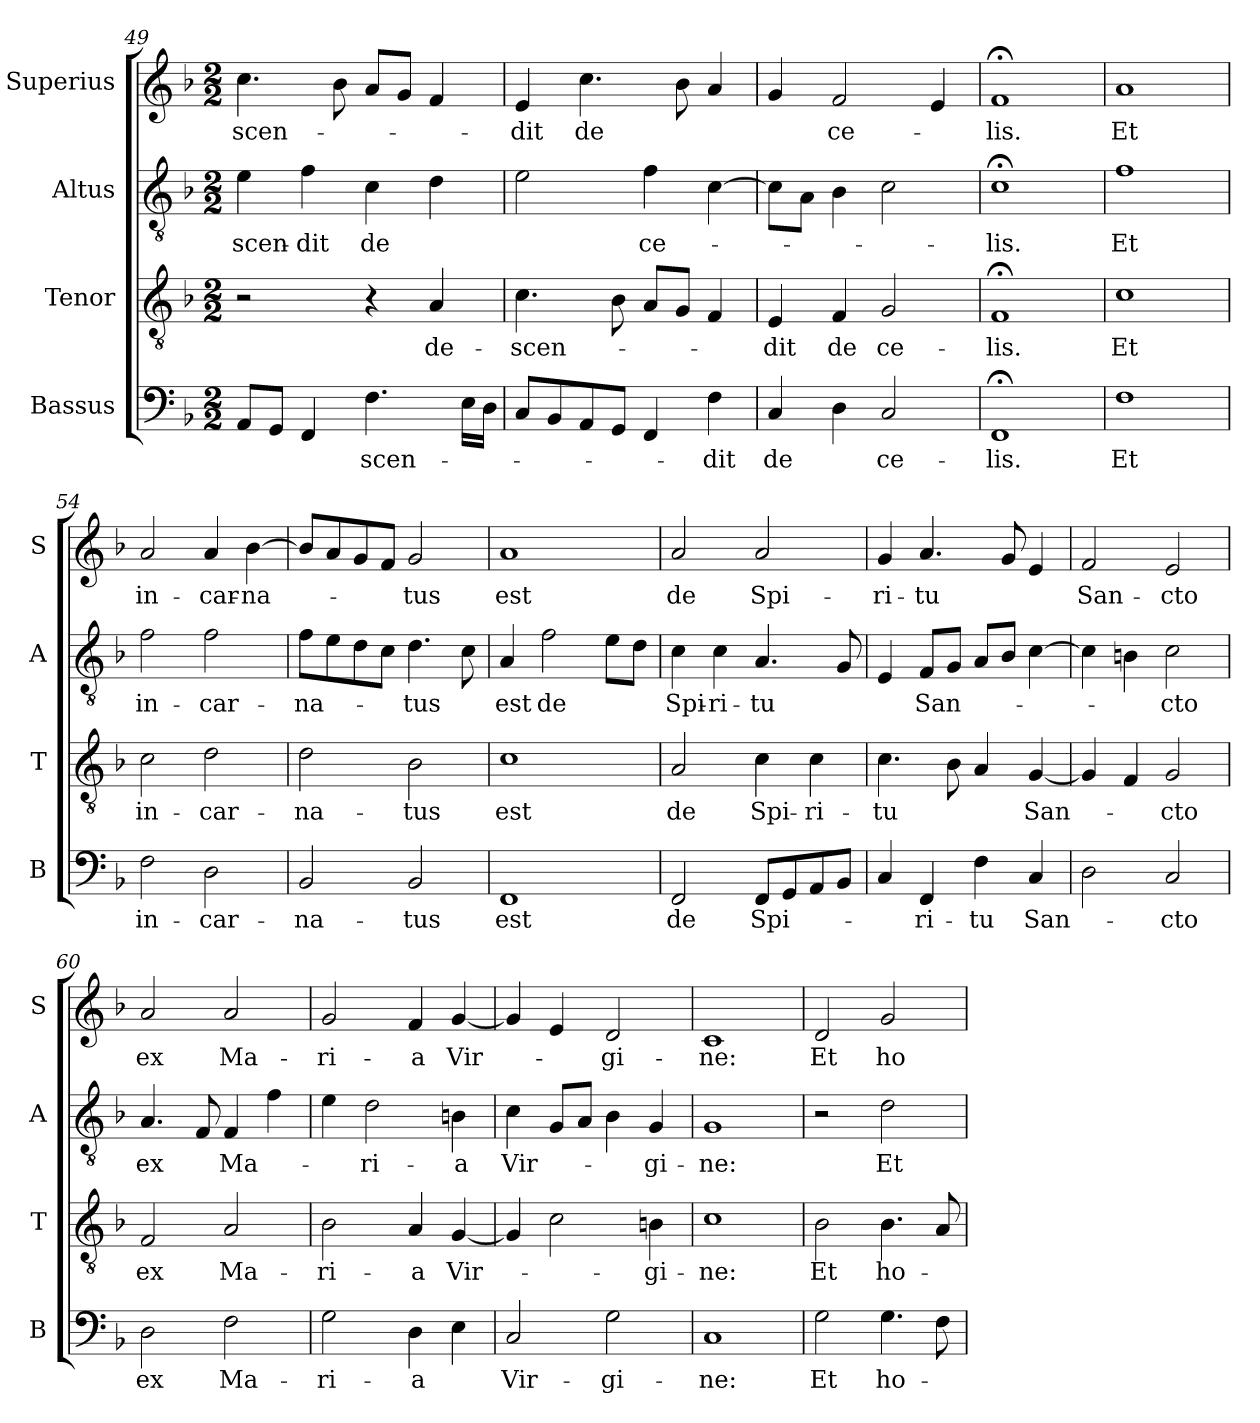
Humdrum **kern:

**kern	**text	**kern	**text	**kern	**text	**kern	**text
*part4	*part4	*part3	*part3	*part2	*part2	*part1	*part1
*staff4	*staff4	*staff3	*staff3	*staff2	*staff2	*staff1	*staff1
*I"Bassus	*	*I"Tenor	*	*I"Altus	*	*I"Superius	*
*I'B	*	*I'T	*	*I'A	*	*I'S	*
*clefF4	*	*clefGv2	*	*clefGv2	*	*clefG2	*
*k[b-]	*	*k[b-]	*	*k[b-]	*	*k[b-]	*
*M2/2	*	*M2/2	*	*M2/2	*	*M2/2	*
=49	=49	=49	=49	=49	=49	=49	=49
8AAL	.	2r	.	4e	-scen-	4.cc	-scen-
8GGJ	.	.	.	.	.	.	.
4FF	.	.	.	4f	-dit	.	.
.	.	.	.	.	.	8b-	.
4.F	-scen-	4r	.	4c	de	8aL	.
.	.	.	.	.	.	8gJ	.
.	.	4A	de-	4d	.	4f	.
16ELL	.	.	.	.	.	.	.
16DJJ	.	.	.	.	.	.	.
=50	=50	=50	=50	=50	=50	=50	=50
8CL	.	4.c	-scen-	2e	.	4e	-dit
8BB-	.	.	.	.	.	.	.
8AA	.	.	.	.	.	4.cc	de
8GGJ	.	8B-	.	.	.	.	.
4FF	.	8AL	.	4f	ce-	.	.
.	.	8GJ	.	.	.	8b-	.
4F	-dit	4F	.	[4c	.	4a	.
=51	=51	=51	=51	=51	=51	=51	=51
4C	de	4E	-dit	8cL]	.	4g	.
.	.	.	.	8AJ	.	.	.
4D	.	4F	de	4B-	.	2f	ce-
2C	ce-	2G	ce-	2c	.	.	.
.	.	.	.	.	.	4e	.
=52	=52	=52	=52	=52	=52	=52	=52
1FF;<	-lis.	1F;<	-lis.	1c;<	-lis.	1f;<	-lis.
=53	=53	=53	=53	=53	=53	=53	=53
1F	Et	1c	Et	1f	Et	1a	Et
=54	=54	=54	=54	=54	=54	=54	=54
2F	in-	2c	in-	2f	in-	2a	in-
2D	-car-	2d	-car-	2f	-car-	4a	-car-
.	.	.	.	.	.	[4b-	-na-
=55	=55	=55	=55	=55	=55	=55	=55
2BB-	-na-	2d	-na-	8fL	-na-	8b-L]	.
.	.	.	.	8e	.	8a	.
.	.	.	.	8d	.	8g	.
.	.	.	.	8cJ	.	8fJ	.
2BB-	-tus	2B-	-tus	4.d	-tus	2g	-tus
.	.	.	.	8c	.	.	.
=56	=56	=56	=56	=56	=56	=56	=56
1FF	est	1c	est	4A	est	1a	est
.	.	.	.	2f	de	.	.
.	.	.	.	8eL	.	.	.
.	.	.	.	8dJ	.	.	.
=57	=57	=57	=57	=57	=57	=57	=57
2FF	de	2A	de	4c	Spi-	2a	de
.	.	.	.	4c	-ri-	.	.
8FFL	Spi-	4c	Spi-	4.A	-tu	2a	Spi-
8GG	.	.	.	.	.	.	.
8AA	.	4c	-ri-	.	.	.	.
8BB-J	.	.	.	8G	.	.	.
=58	=58	=58	=58	=58	=58	=58	=58
4C	.	4.c	-tu	4E	.	4g	-ri-
4FF	-ri-	.	.	8FL	San-	4.a	-tu
.	.	8B-	.	8GJ	.	.	.
4F	-tu	4A	.	8AL	.	.	.
.	.	.	.	8B-J	.	8g	.
4C	San-	[4G	San-	[4c	.	4e	.
=59	=59	=59	=59	=59	=59	=59	=59
2D	.	4G]	.	4c]	.	2f	San-
.	.	4F	.	4Bn	.	.	.
2C	-cto	2G	-cto	2c	-cto	2e	-cto
=60	=60	=60	=60	=60	=60	=60	=60
2D	ex	2F	ex	4.A	ex	2a	ex
.	.	.	.	8F	.	.	.
2F	Ma-	2A	Ma-	4F	Ma-	2a	Ma-
.	.	.	.	4f	.	.	.
=61	=61	=61	=61	=61	=61	=61	=61
2G	-ri-	2B-	-ri-	4e	.	2g	-ri-
.	.	.	.	2d	-ri-	.	.
4D	-a	4A	-a	.	.	4f	-a
4E	.	[4G	Vir-	4Bn	-a	[4g	Vir-
=62	=62	=62	=62	=62	=62	=62	=62
2C	Vir-	4G]	.	4c	Vir-	4g]	.
.	.	2c	.	8GL	.	4e	.
.	.	.	.	8AJ	.	.	.
2G	-gi-	.	.	4B-	.	2d	-gi-
.	.	4Bn	-gi-	4G	-gi-	.	.
=63	=63	=63	=63	=63	=63	=63	=63
1C	-ne:	1c	-ne:	1G	-ne:	1c	-ne:
=64	=64	=64	=64	=64	=64	=64	=64
!	!LO:LY:i	!	!	!	!	!	!
2G	Et	2B-	Et	2r	.	2d	Et
!	!LO:LY:i	!	!	!	!	!	!
4.G	ho-	4.B-	ho-	2d	Et	2g	ho-
8F	.	8A	.	.	.	.	.
=	=	=	=	=	=	=	=
*-	*-	*-	*-	*-	*-	*-	*-
